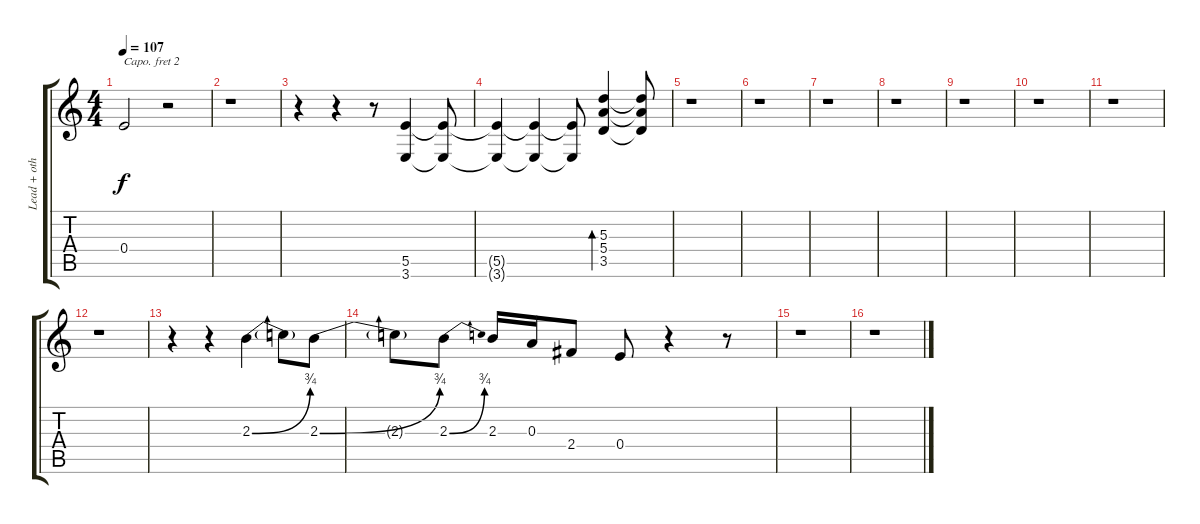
\track ("Lead + others" "Lead + oth") {instrument acousticguitarsteel}
\staff {score tabs}
\capo 2
\tuning (E4 B3 G3 D3 A2 B1) {hide}
\ts (4 4)
\tempo 107
\clef g2
\ks c
0.4{t}.2{dy f} r.2 |
r.1 |
r.4 r.4 r.8 (5.5 3.6).4{instrument electricguitarjazz} (5.5{t} 3.6{t}).8 |
(5.5{t} 3.6{t}).4 (5.5{t} 3.6{t}).4 (5.5{t} 3.6{t}).8 (5.3 5.4 3.5).4{bd 30} (5.3{t} 5.4{t} 3.5{t}).8 |
r.1 |
r.1 |
r.1 |
r.1 |
r.1 |
r.1 |
r.1 |
r.1 |
r.4 r.4 2.3{be (bend 0 0 60 3)}.4{volume 12 instrument electricguitarclean} 2.3{t}.8 2.3{be (bend 0 0 60 3)}.8 |
2.3{t}.8 2.3{be (bend 0 0 60 3)}.8 2.3.16 0.3.16 2.4.8 0.4.8 r.4 r.8 |
r.1 |
r.1
